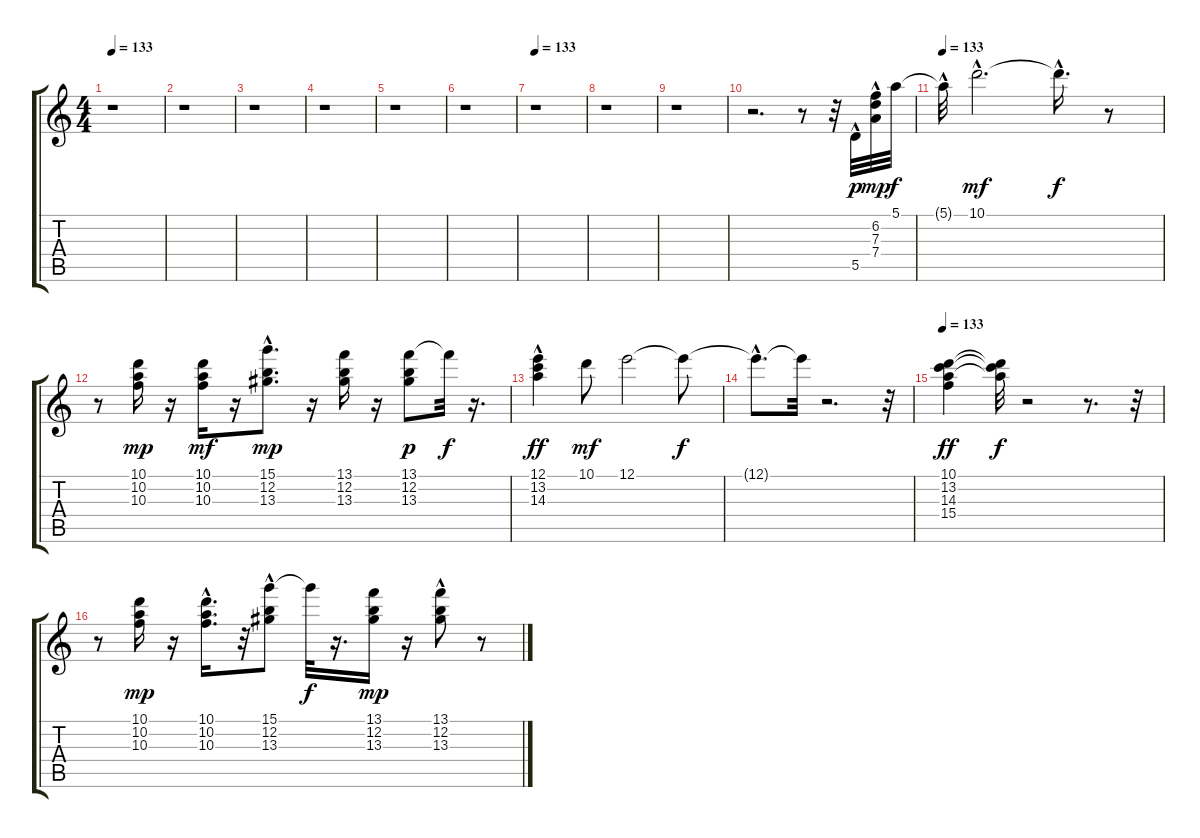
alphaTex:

\track "" {instrument electricbassfinger}
\staff {score tabs}
\tuning (E4 B3 G3 D3 A2 E2) {hide}
\ts (4 4)
\tempo 133
\clef g2
\ks c
r.1{dy p instrument electricbassfinger} |
r.1 |
r.1 |
r.1 |
r.1 |
r.1 |
\tempo 133
r.1 |
r.1 |
r.1 |
r.2{d} r.8 r.32 5.5{hac}.32 (6.2{hac} 7.3{hac} 7.4{hac}).32{dy mp} 5.1.32{dy f} |
\tempo 133
5.1{hac t}.32 10.1{hac}.2{d dy mf} 10.1{hac t}.16{d dy f} r.8 |
r.8 (10.1 10.2 10.3).16{dy mp} r.16 (10.1 10.2 10.3).16{dy mf} r.16 (15.1{hac} 12.2 13.3).8{d dy mp} r.16 (13.1 12.2 13.3).16 r.16 (13.1 12.2 13.3).8{dy p} 13.1{t}.32{dy f} r.16{d} |
(12.1{hac} 13.2 14.3).4{dy ff} 10.1.8{dy mf} 12.1.2 12.1{t}.8{dy f} |
12.1{hac t}.8{d} 12.1{t}.32 r.2{d} r.32 |
\tempo 133
(10.1 13.2 14.3 15.4).4{dy ff} (10.1{t} 13.2{t} 14.3{t}).32{dy f} r.2 r.8{d} r.32 |
r.8 (10.1 10.2 10.3).16{dy mp} r.16 (10.1{hac} 10.2{hac} 10.3).16{d} r.32 (15.1 12.2{hac} 13.3{hac}).8 15.1{t}.32{dy f} r.16{d} (13.1 12.2 13.3).16{dy mp} r.16 (13.1 12.2 13.3{hac}).8 r.8
